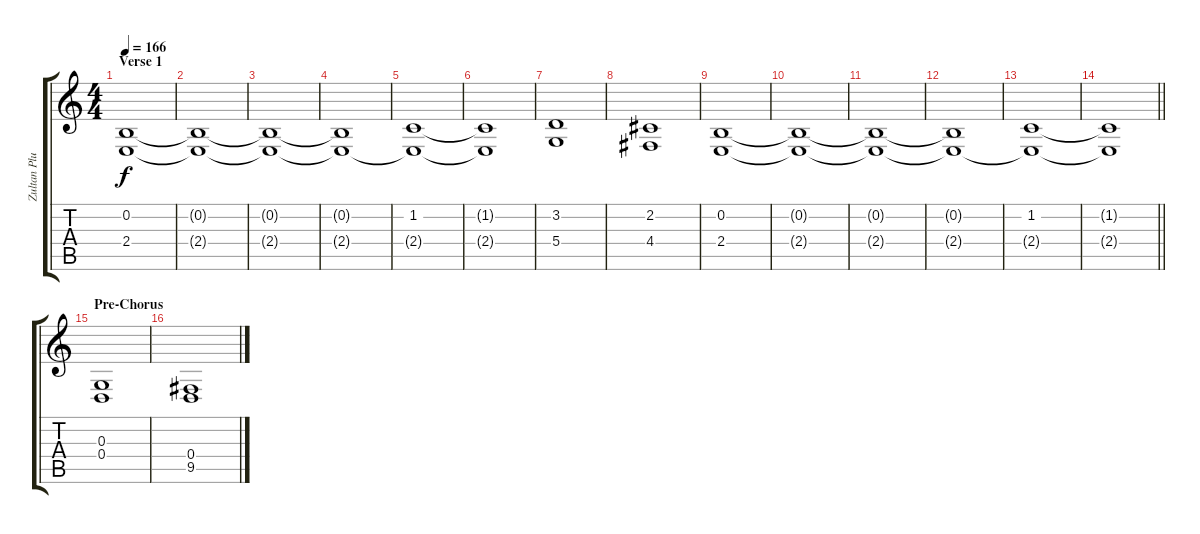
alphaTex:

\track ("Zultan Pluto (Keyboard)" "Zultan Plu") {instrument synthvoice}
\staff {score tabs}
\tuning (E4 B3 G3 D3 A2 E2) {hide}
\ts (4 4)
\section ("" "Verse 1")
\tempo 166
\clef g2
\ks c
(0.2 2.4).1{dy f} |
(0.2{t} 2.4{t}).1 |
(0.2{t} 2.4{t}).1 |
(0.2{t} 2.4{t}).1 |
(1.2 2.4{t}).1 |
(1.2{t} 2.4{t}).1 |
(3.2 5.4).1 |
(2.2 4.4).1 |
(0.2 2.4).1 |
(0.2{t} 2.4{t}).1 |
(0.2{t} 2.4{t}).1 |
(0.2{t} 2.4{t}).1 |
(1.2 2.4{t}).1 |
\barLineRight lightlight
(1.2{t} 2.4{t}).1 |
\section ("" "Pre-Chorus")
(0.3 0.4).1 |
(0.4 9.5).1
